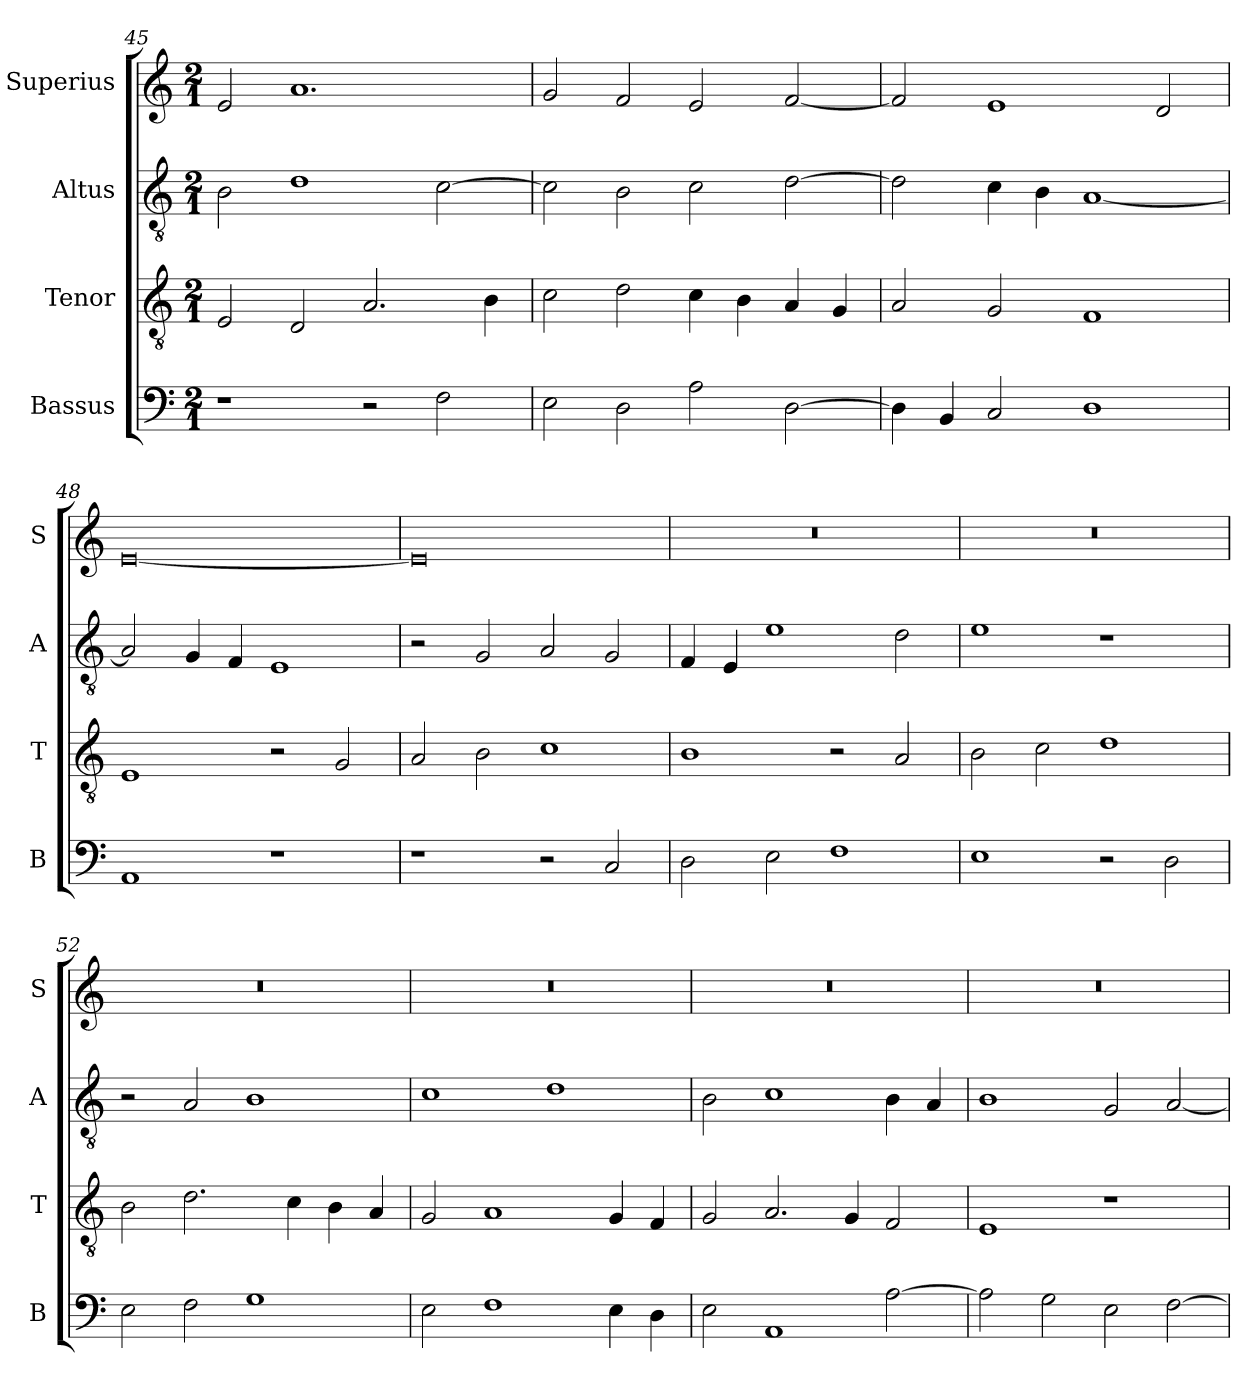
**kern	**kern	**kern	**kern
*part4	*part3	*part2	*part1
*staff4	*staff3	*staff2	*staff1
*I"Bassus	*I"Tenor	*I"Altus	*I"Superius
*I'B	*I'T	*I'A	*I'S
*clefF4	*clefGv2	*clefGv2	*clefG2
*k[]	*k[]	*k[]	*k[]
*C:	*C:	*C:	*C:
*M2/1	*M2/1	*M2/1	*M2/1
=45	=45	=45	=45
1r	2E	2B	2e
.	2D	1d	1.a
2r	2.A	.	.
2F	.	[2c	.
.	4B	.	.
=46	=46	=46	=46
2E	2c	2c]	2g
2D	2d	2B	2f
2A	4c	2c	2e
.	4B	.	.
[2D	4A	[2d	[2f
.	4G	.	.
=47	=47	=47	=47
4D]	2A	2d]	2f]
4BB	.	.	.
2C	2G	4c	1e
.	.	4B	.
1D	1F	[1A	.
.	.	.	2d
=48	=48	=48	=48
1AA	1E	2A]	[0e
.	.	4G	.
.	.	4F	.
1r	2r	1E	.
.	2G	.	.
=49	=49	=49	=49
1r	2A	2r	0e]
.	2B	2G	.
2r	1c	2A	.
2C	.	2G	.
=50	=50	=50	=50
2D	1B	4F	0r
.	.	4E	.
2E	.	1e	.
1F	2r	.	.
.	2A	2d	.
=51	=51	=51	=51
1E	2B	1e	0r
.	2c	.	.
2r	1d	1r	.
2D	.	.	.
=52	=52	=52	=52
2E	2B	2r	0r
2F	2.d	2A	.
1G	.	1B	.
.	4c	.	.
.	4B	.	.
.	4A	.	.
=53	=53	=53	=53
2E	2G	1c	0r
1F	1A	.	.
.	.	1d	.
4E	4G	.	.
4D	4F	.	.
=54	=54	=54	=54
2E	2G	2B	0r
1AA	2.A	1c	.
.	4G	.	.
[2A	2F	4B	.
.	.	4A	.
=55	=55	=55	=55
2A]	1E	1B	0r
2G	.	.	.
2E	1r	2G	.
[2F	.	[2A	.
=	=	=	=
*-	*-	*-	*-
